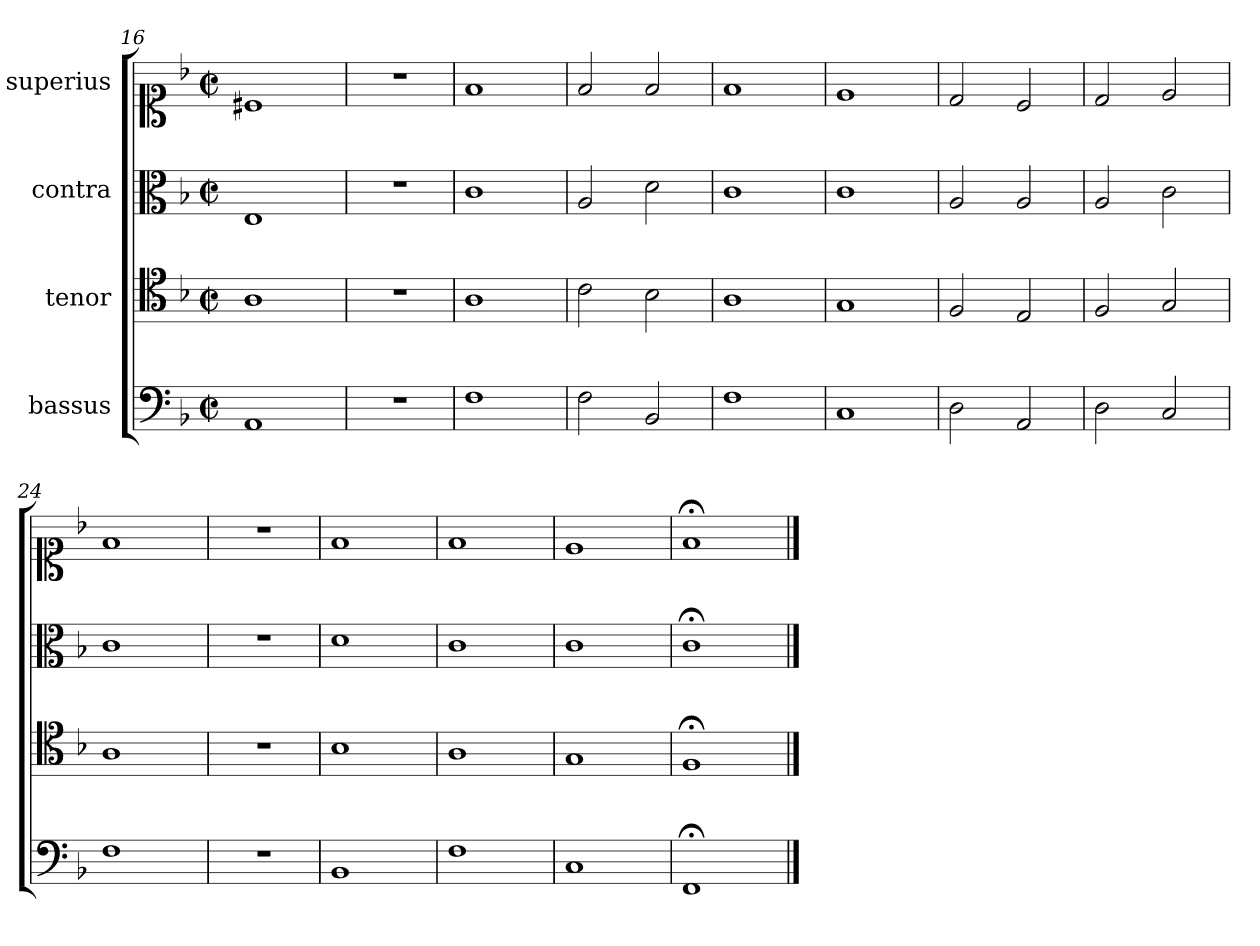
**kern	**kern	**kern	**kern
*part4	*part3	*part2	*part1
*staff4	*staff3	*staff2	*staff1
*I"bassus	*I"tenor	*I"contra	*I"superius
*clefF4	*clefC4	*clefC3	*clefC1
*k[b-]	*k[b-]	*k[b-]	*k[b-]
*M2/2	*M2/2	*M2/2	*M2/2
*met(c|)	*met(c|)	*met(c|)	*met(c|)
=16	=16	=16	=16
1AA	1A	1E	1c#X
=17	=17	=17	=17
1r	1r	1r	1r
=18	=18	=18	=18
1F	1A	1c	1f
=19	=19	=19	=19
2F	2c	2A	2f
2BB-	2B-	2d	2f
=20	=20	=20	=20
1F	1A	1c	1f
=21	=21	=21	=21
1C	1G	1c	1e
=22	=22	=22	=22
2D	2F	2A	2d
2AA	2E	2A	2c
=23	=23	=23	=23
2D	2F	2A	2d
2C	2G	2c	2e
=24	=24	=24	=24
1F	1A	1c	1f
=25	=25	=25	=25
1r	1r	1r	1r
=26	=26	=26	=26
1BB-	1B-	1d	1f
=27	=27	=27	=27
1F	1A	1c	1f
=28	=28	=28	=28
1C	1G	1c	1e
=29	=29	=29	=29
1FF;	1F;	1c;	1f;
==	==	==	==
*-	*-	*-	*-
